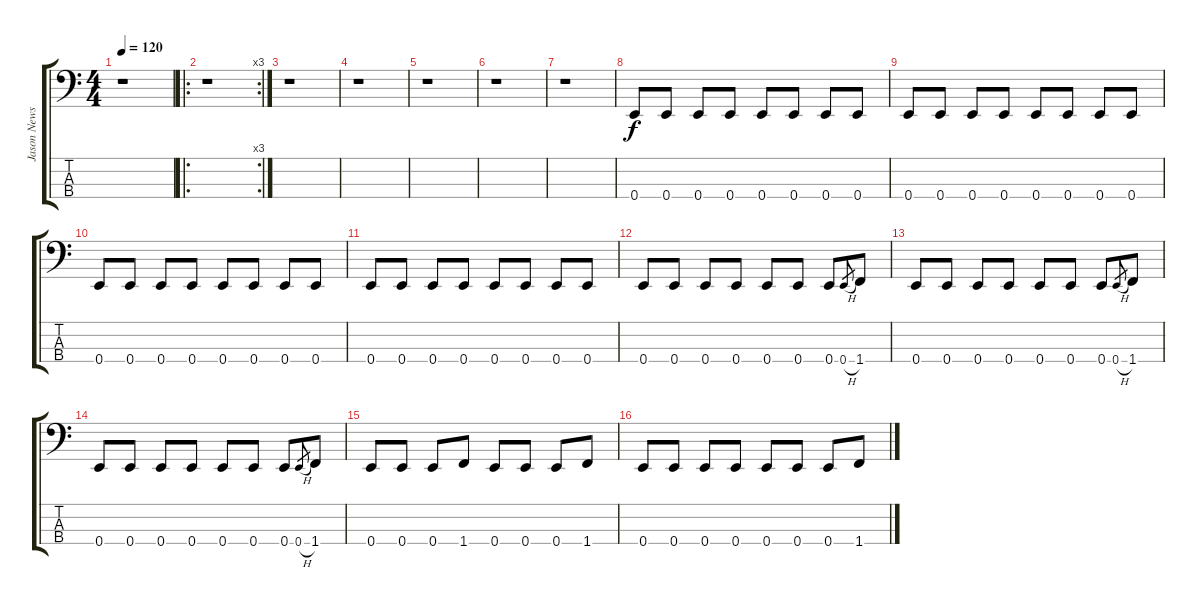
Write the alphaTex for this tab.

\track ("Jason Newsted (Bass)" "Jason News") {instrument electricbasspick}
\staff {score tabs}
\tuning (G2 D2 A1 E1) {hide}
\ts (4 4)
\tempo 120
\clef f4
\ks c
r.1{dy f instrument electricbasspick} |
\ro
\rc 3
r.1 |
r.1 |
r.1 |
r.1 |
r.1 |
r.1 |
0.4.8 0.4.8 0.4.8 0.4.8 0.4.8 0.4.8 0.4.8 0.4.8 |
0.4.8 0.4.8 0.4.8 0.4.8 0.4.8 0.4.8 0.4.8 0.4.8 |
0.4.8 0.4.8 0.4.8 0.4.8 0.4.8 0.4.8 0.4.8 0.4.8 |
0.4.8 0.4.8 0.4.8 0.4.8 0.4.8 0.4.8 0.4.8 0.4.8 |
0.4.8 0.4.8 0.4.8 0.4.8 0.4.8 0.4.8 0.4.8 0.4{h}.8{gr} 1.4.8 |
0.4.8 0.4.8 0.4.8 0.4.8 0.4.8 0.4.8 0.4.8 0.4{h}.8{gr} 1.4.8 |
0.4.8 0.4.8 0.4.8 0.4.8 0.4.8 0.4.8 0.4.8 0.4{h}.8{gr} 1.4.8 |
0.4.8 0.4.8 0.4.8 1.4.8 0.4.8 0.4.8 0.4.8 1.4.8 |
0.4.8 0.4.8 0.4.8 0.4.8 0.4.8 0.4.8 0.4.8 1.4.8
